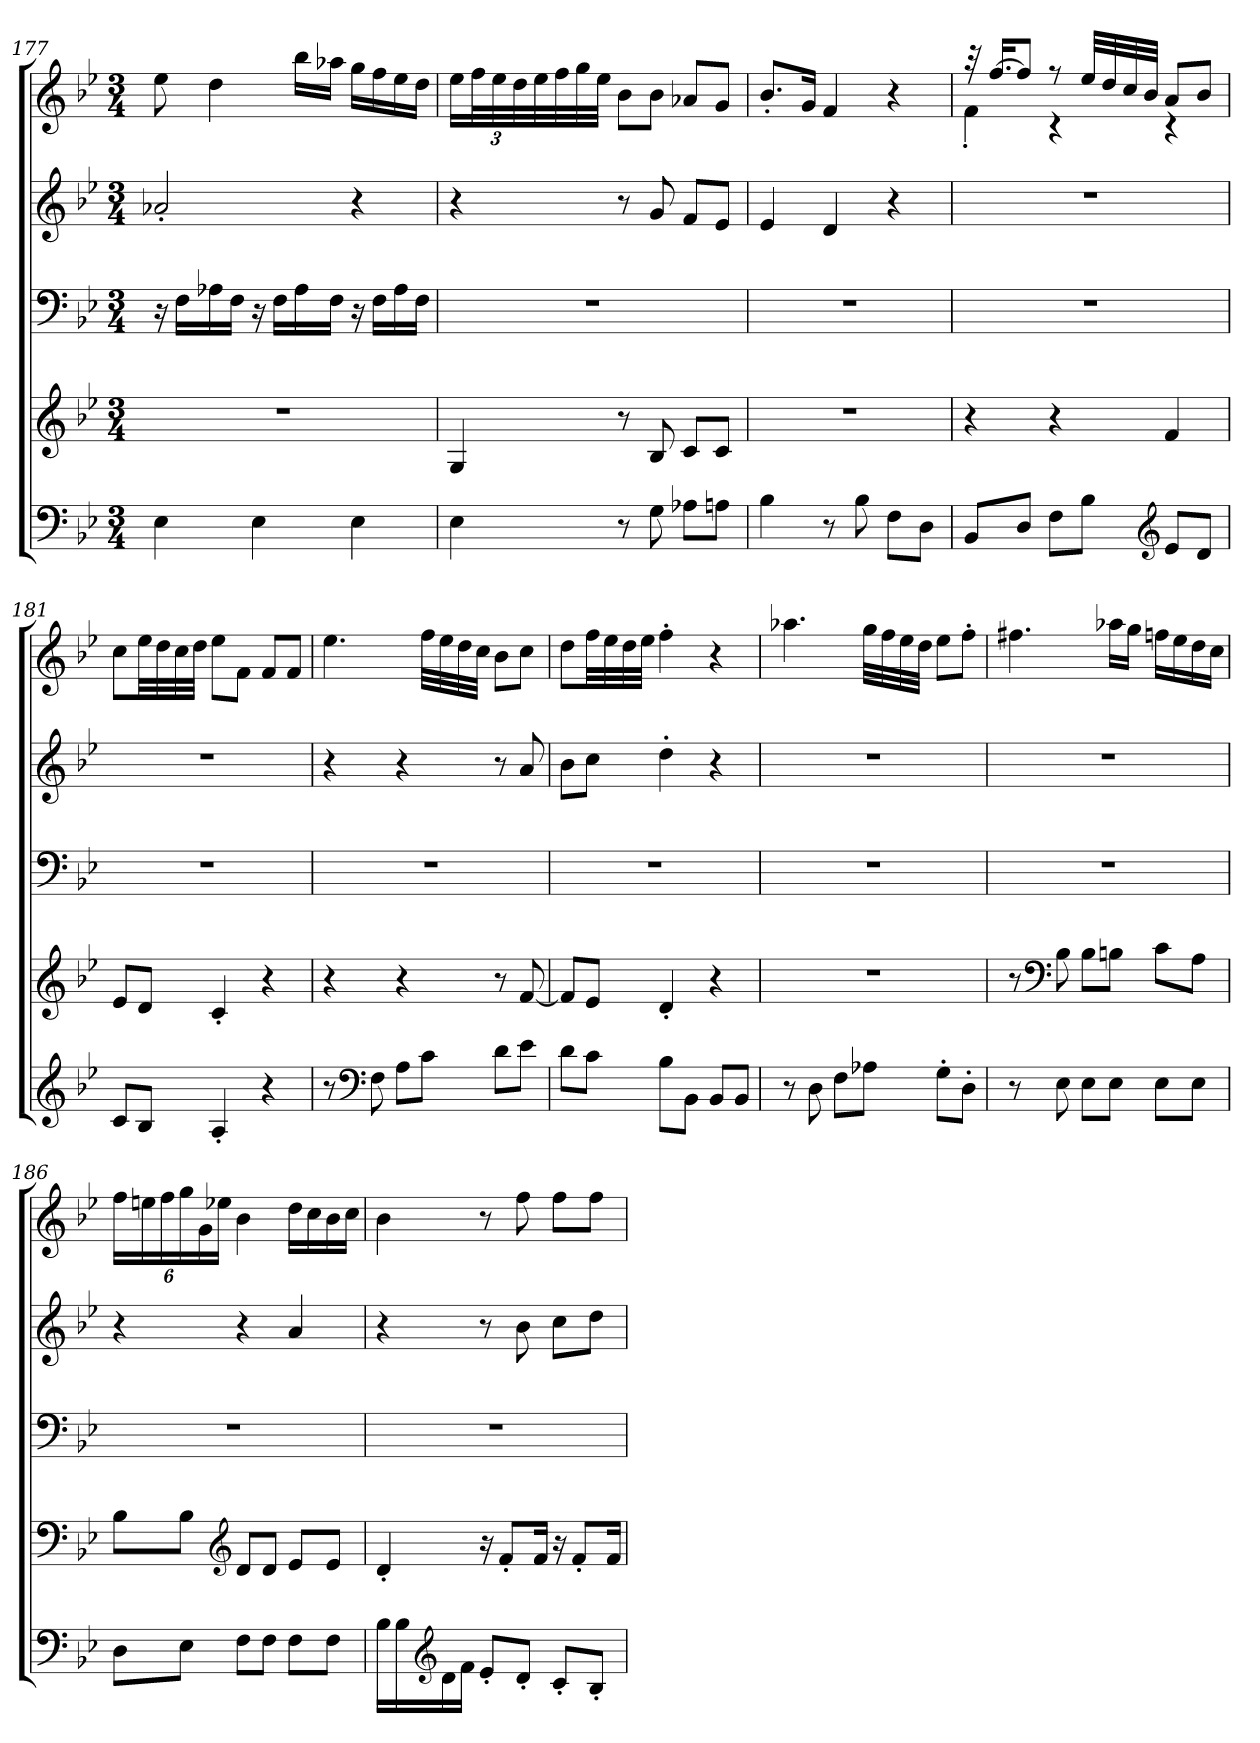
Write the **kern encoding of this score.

**kern	**kern	**kern	**kern	**kern
*part5	*part4	*part3	*part2	*part1
*staff5	*staff4	*staff3	*staff2	*staff1
*clefF4	*clefG2	*clefF4	*clefG2	*clefG2
*k[b-e-]	*k[b-e-]	*k[b-e-]	*k[b-e-]	*k[b-e-]
*M3/4	*M3/4	*M3/4	*M3/4	*M3/4
=177	=177	=177	=177	=177
4E-\	2.r	16r	2a-X'/	8ee-\
.	.	16F\LL	.	.
.	.	16A-X\	.	4dd\
.	.	16F\JJ	.	.
4E-\	.	16r	.	.
.	.	16F\LL	.	.
.	.	16A-\	.	16bb-\LL
.	.	16F\JJ	.	16aa-X\JJ
4E-\	.	16r	4r	16gg\LL
.	.	16F\LL	.	16ff\
.	.	16A-\	.	16ee-\
.	.	16F\JJ	.	16dd\JJ
!!LO:LB:g=z
=178	=178	=178	=178	=178
*	*	*	*	*MM40
4E-\	4G/	2.r	4r	16ee-\LL
*	*	*	*	*Xbrackettup
.	.	.	.	48ff\L
.	.	.	.	48ee-\
.	.	.	.	48dd\
.	.	.	.	32ee-\
.	.	.	.	32ff\
.	.	.	.	32gg\
.	.	.	.	32ee-\JJJ
8r	8r	.	8r	8b-\L
8G\	8B-/	.	8g/	8b-\J
8A-X\L	8c/L	.	8f/L	8a-X/L
8An\J	8c/J	.	8e-/J	8g/J
=179	=179	=179	=179	=179
4B-\	2.r	2.r	4e-/	8.b-'/L
.	.	.	.	16g/Jk
8r	.	.	4d/	4f/
8B-\	.	.	.	.
8F\L	.	.	4r	4r
8D\J	.	.	.	.
=180	=180	=180	=180	=180
*	*	*	*	*^
8BB-/L	4r	2.r	2.r	32r	4f'\
.	.	.	.	[16.ff/KL	.
8D/J	.	.	.	8ff/J]	.
8F\L	4r	.	.	8r	4r
8B-\J	.	.	.	32ee-/LLL	.
.	.	.	.	32dd/	.
.	.	.	.	32cc/	.
.	.	.	.	32b-/JJJ	.
*clefG2	*	*	*	*	*
8e-/L	4f/	.	.	8a/L	4r
8d/J	.	.	.	8b-/J	.
*	*	*	*	*v	*v
=181	=181	=181	=181	=181
8c/L	8e-/L	2.r	2.r	8cc\L
8B-/J	8d/J	.	.	32ee-\LL
.	.	.	.	32dd\
.	.	.	.	32cc\
.	.	.	.	32dd\JJJ
*	*	*	*	*MM40
4A'/	4c'/	.	.	8ee-\L
*	*	*	*	*MM40
.	.	.	.	8f\J
4r	4r	.	.	8f/L
.	.	.	.	8f/J
!!LO:PB:g=z
=182	=182	=182	=182	=182
8r	4r	2.r	4r	4.ee-\
*clefF4	*	*	*	*
8F\	.	.	.	.
8A\L	4r	.	4r	.
8c\J	.	.	.	32ff\LLL
.	.	.	.	32ee-\
.	.	.	.	32dd\
.	.	.	.	32cc\JJJ
8d\L	8r	.	8r	8b-\L
8e-\J	[8f/	.	8a/	8cc\J
=183	=183	=183	=183	=183
8d\L	8f/L]	2.r	8b-\L	8dd\L
8c\J	8e-/J	.	8cc\J	32ff\LL
.	.	.	.	32ee-\
.	.	.	.	32dd\
.	.	.	.	32ee-\JJJ
*	*	*	*	*MM40
8B-\L	4d'/	.	4dd'\	4ff'\
8BB-\J	.	.	.	.
8BB-/L	4r	.	4r	4r
8BB-/J	.	.	.	.
=184	=184	=184	=184	=184
8r	2.r	2.r	2.r	4.aa-X\
8D\	.	.	.	.
8F\L	.	.	.	.
8A-X\J	.	.	.	32gg\LLL
.	.	.	.	32ff\
.	.	.	.	32ee-\
.	.	.	.	32dd\JJJ
8G'\L	.	.	.	8ee-\L
8D'\J	.	.	.	8ff'\J
=185	=185	=185	=185	=185
8r	8r	2.r	2.r	4.ff#X\
*	*clefF4	*	*	*
8E-\	8B-\	.	.	.
8E-\L	8B-\L	.	.	.
8E-\J	8Bn\J	.	.	16aa-X\LL
.	.	.	.	16gg\JJ
8E-\L	8c\L	.	.	16ffn\LL
.	.	.	.	16ee-\
8E-\J	8A\J	.	.	16dd\
.	.	.	.	16cc\JJ
!!LO:LB:g=z
=186	=186	=186	=186	=186
8D\L	8B-\L	2.r	4r	24ff\LL
.	.	.	.	24een\
.	.	.	.	24ff\
8E-\J	8B-\J	.	.	24gg\
.	.	.	.	24g\
.	.	.	.	24ee-X\JJ
*	*clefG2	*	*	*
8F\L	8d/L	.	4r	4b-\
8F\J	8d/J	.	.	.
8F\L	8e-/L	.	4a/	16dd\LL
.	.	.	.	16cc\
8F\J	8e-/J	.	.	16b-\
.	.	.	.	16cc\JJ
=187	=187	=187	=187	=187
*	*	*	*	*MM40
16B-\LL	4d'/	2.r	4r	4b-\
16B-\	.	.	.	.
*clefG2	*	*	*	*
16d\	.	.	.	.
16f\JJ	.	.	.	.
8e-'/L	16r	.	8r	8r
.	8f'/L	.	.	.
8d'/J	.	.	8b-\	8ff\
.	16f/Jk	.	.	.
8c'/L	16r	.	8cc\L	8ff\L
.	8f'/L	.	.	.
8B-'/J	.	.	8dd\J	8ff\J
.	16f/Jk	.	.	.
=	=	=	=	=
*-	*-	*-	*-	*-
